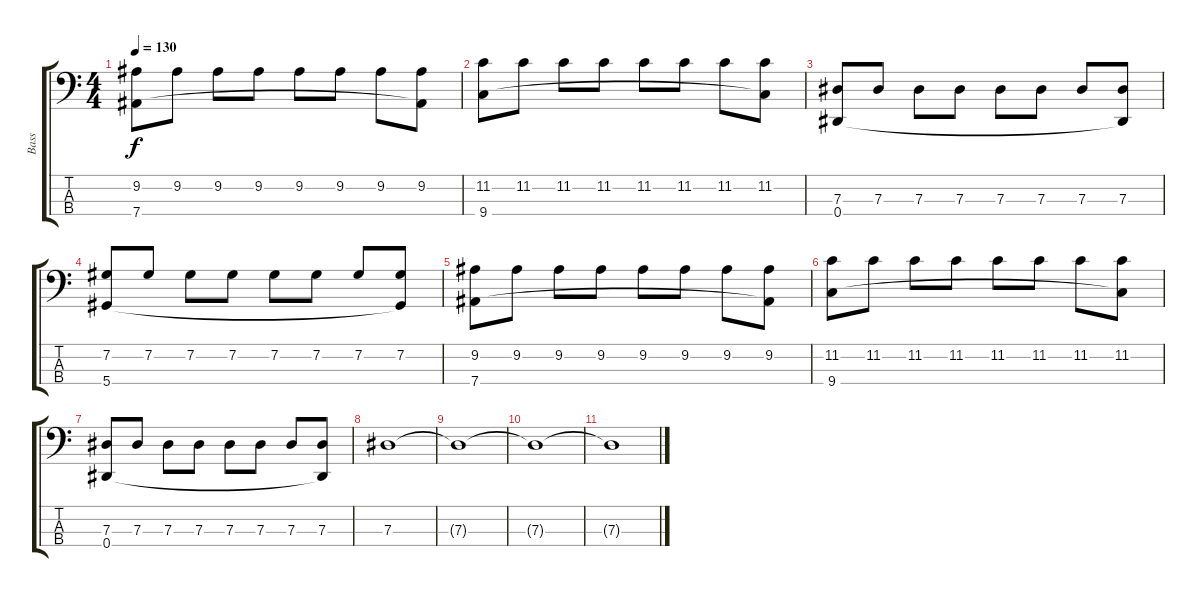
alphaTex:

\track ("Bass" "Bass") {instrument electricbasspick}
\staff {score tabs}
\tuning (Gb2 Db2 Ab1 Eb1) {hide}
\ts (4 4)
\tempo 130
\clef f4
\ks c
(9.2 7.4).8{dy f} 9.2.8 9.2.8 9.2.8 9.2.8 9.2.8 9.2.8 (9.2 7.4{t}).8 |
(11.2 9.4).8 11.2.8 11.2.8 11.2.8 11.2.8 11.2.8 11.2.8 (11.2 9.4{t}).8 |
(7.3 0.4).8 7.3.8 7.3.8 7.3.8 7.3.8 7.3.8 7.3.8 (7.3 0.4{t}).8 |
(7.2 5.4).8 7.2.8 7.2.8 7.2.8 7.2.8 7.2.8 7.2.8 (7.2 5.4{t}).8 |
(9.2 7.4).8 9.2.8 9.2.8 9.2.8 9.2.8 9.2.8 9.2.8 (9.2 7.4{t}).8 |
(11.2 9.4).8 11.2.8 11.2.8 11.2.8 11.2.8 11.2.8 11.2.8 (11.2 9.4{t}).8 |
(7.3 0.4).8 7.3.8 7.3.8 7.3.8 7.3.8 7.3.8 7.3.8 (7.3 0.4{t}).8 |
7.3.1{volume 0} |
7.3{t}.1 |
7.3{t}.1 |
7.3{t}.1
